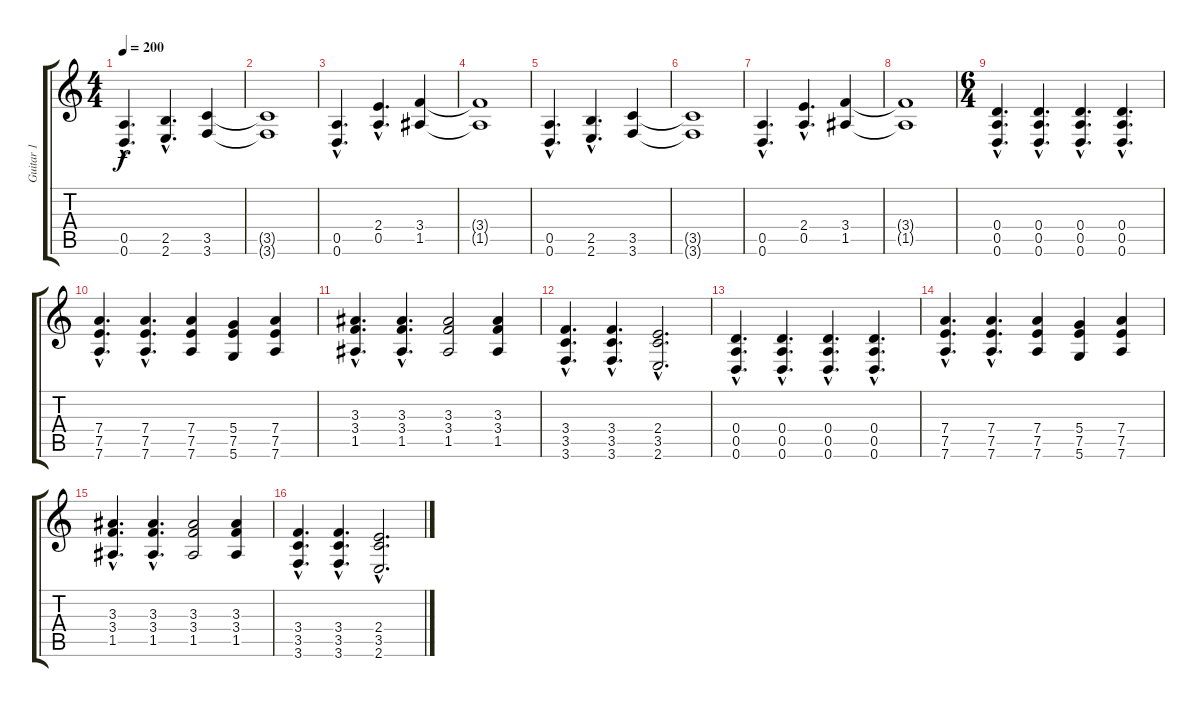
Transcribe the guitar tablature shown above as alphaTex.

\track ("Guitar 1" "Guitar 1") {instrument distortionguitar}
\staff {score tabs}
\tuning (E4 B3 G3 D3 A2 D2) {hide}
\ts (4 4)
\tempo 200
\clef g2
\ks c
(0.5{hac} 0.6{hac}).4{d dy f} (2.5{hac} 2.6{hac}).4{d} (3.5 3.6).4 |
(3.5{t} 3.6{t}).1 |
(0.5{hac} 0.6{hac}).4{d} (2.4{hac} 0.5{hac}).4{d} (3.4 1.5).4 |
(3.4{t} 1.5{t}).1 |
(0.5{hac} 0.6{hac}).4{d} (2.5{hac} 2.6{hac}).4{d} (3.5 3.6).4 |
(3.5{t} 3.6{t}).1 |
(0.5{hac} 0.6{hac}).4{d} (2.4{hac} 0.5{hac}).4{d} (3.4 1.5).4 |
(3.4{t} 1.5{t}).1 |
\ts (6 4)
(0.4{hac} 0.5{hac} 0.6{hac}).4{d} (0.4{hac} 0.5{hac} 0.6{hac}).4{d} (0.4{hac} 0.5{hac} 0.6{hac}).4{d} (0.4{hac} 0.5{hac} 0.6{hac}).4{d} |
(7.4{hac} 7.5{hac} 7.6{hac}).4{d} (7.4{hac} 7.5{hac} 7.6{hac}).4{d} (7.4 7.5 7.6).4 (5.4 7.5 5.6).4 (7.4 7.5 7.6).4 |
(3.3{hac} 3.4{hac} 1.5{hac}).4{d} (3.3{hac} 3.4{hac} 1.5{hac}).4{d} (3.3 3.4 1.5).2 (3.3 3.4 1.5).4 |
(3.4{hac} 3.5{hac} 3.6{hac}).4{d} (3.4{hac} 3.5{hac} 3.6{hac}).4{d} (2.4{hac} 3.5{hac} 2.6{hac}).2{d} |
(0.4{hac} 0.5{hac} 0.6{hac}).4{d} (0.4{hac} 0.5{hac} 0.6{hac}).4{d} (0.4{hac} 0.5{hac} 0.6{hac}).4{d} (0.4{hac} 0.5{hac} 0.6{hac}).4{d} |
(7.4{hac} 7.5{hac} 7.6{hac}).4{d} (7.4{hac} 7.5{hac} 7.6{hac}).4{d} (7.4 7.5 7.6).4 (5.4 7.5 5.6).4 (7.4 7.5 7.6).4 |
(3.3{hac} 3.4{hac} 1.5{hac}).4{d} (3.3{hac} 3.4{hac} 1.5{hac}).4{d} (3.3 3.4 1.5).2 (3.3 3.4 1.5).4 |
(3.4{hac} 3.5{hac} 3.6{hac}).4{d} (3.4{hac} 3.5{hac} 3.6{hac}).4{d} (2.4{hac} 3.5{hac} 2.6{hac}).2{d}
